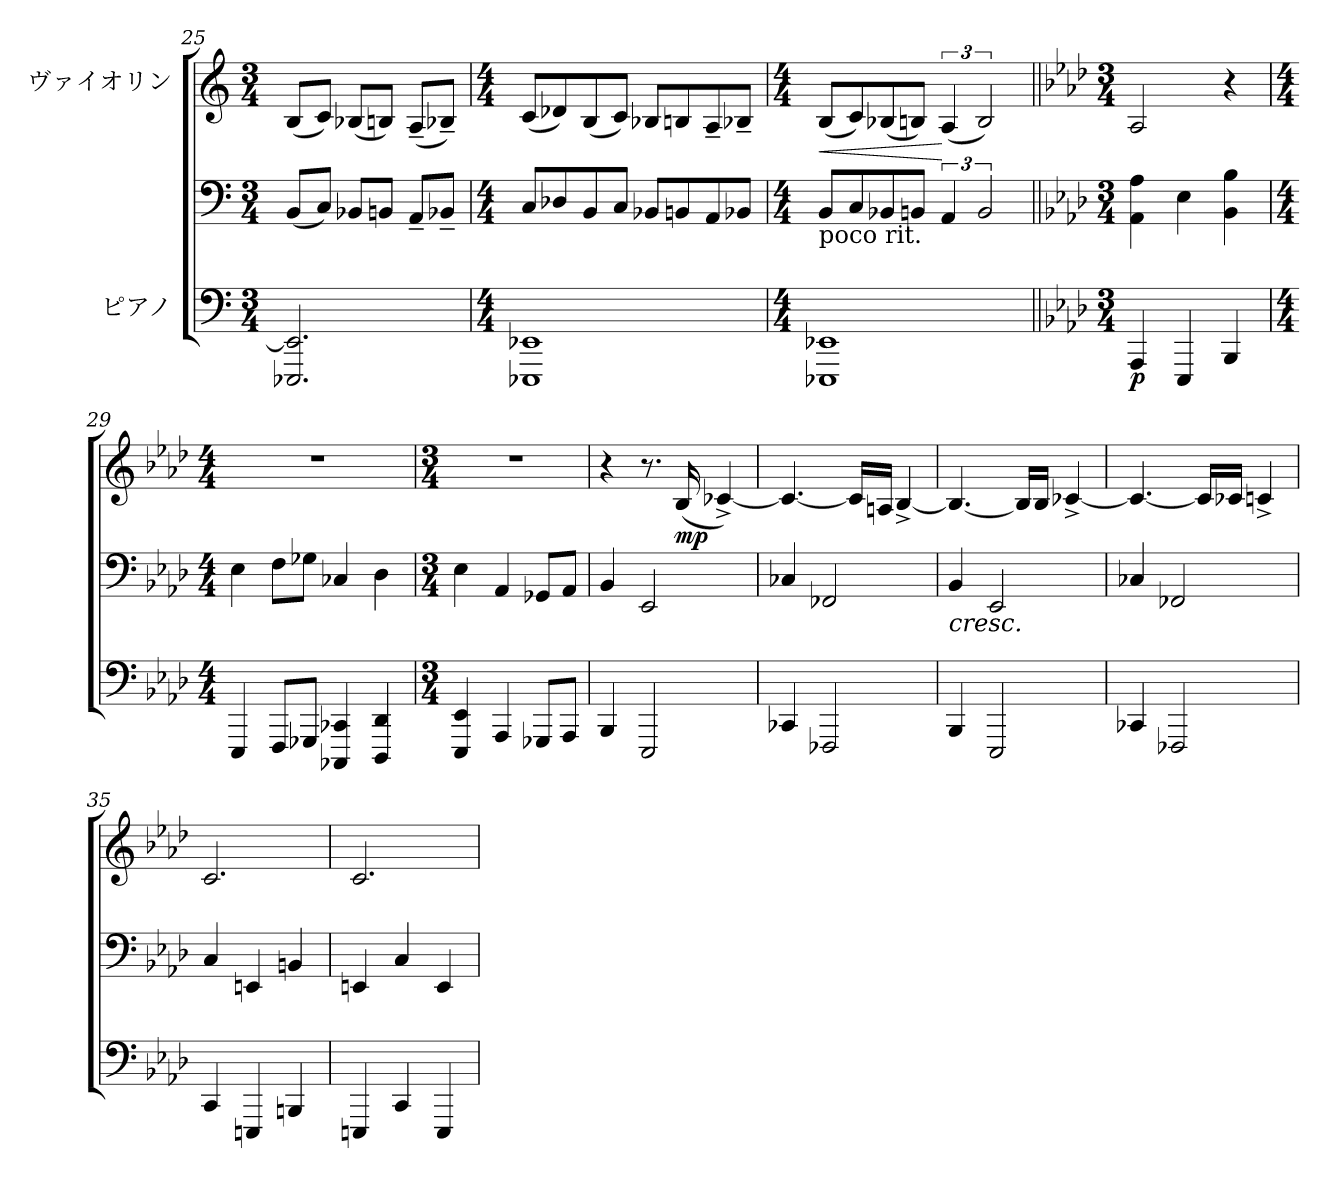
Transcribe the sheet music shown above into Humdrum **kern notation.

**kern	**kern	**dynam	**kern	**dynam
*part2	*part2	*part2	*part1	*part1
*staff3	*staff2	*staff2/3	*staff1	*staff1
*I"ピアノ	*	*	*I"ヴァイオリン	*
!!LO:LB:g=z
*clefF4	*clefF4	*	*clefG2	*
*k[]	*k[]	*	*k[]	*
*M3/4	*M3/4	*	*M3/4	*
=25	=25	=25	=25	=25
2.EEE-X/ 2.EE-/]	(<8BB/L	.	(<8B/L	.
.	8C/J)	.	8c/J)	.
.	8BB-X/L	.	(<8B-X/L	.
.	8BBn/J	.	8Bn/J)	.
.	8AA~/L	.	(<8A~/L	.
.	8BB-X~/J	.	8B-X~/J)	.
=26	=26	=26	=26	=26
*M4/4	*M4/4	*	*M4/4	*
1EEE-X 1EE-X	8C/L	.	(<8c/L	.
.	8D-X/	.	8d-X/)	.
.	8BB/	.	(<8B/	.
.	8C/J	.	8c/J)	.
.	8BB-X/L	.	8B-X/L	.
.	8BBn/	.	8Bn/	.
.	8AA/	.	8A~/	.
.	8BB-X/J	.	8B-X~/J	.
=27	=27	=27	=27	=27
*M4/4	*M4/4	*	*M4/4	*
!	!LO:TX:b:t=poco rit.	!	!	!
!	!	!	!	!LO:HP:b
1EEE-X 1EE-X	8BB/L	.	(<8B/L	<
.	8C/	.	8c/)	.
.	8BB-X/	.	(<8B-X/	.
.	8BBn/J	.	8Bn/J)	.
.	6AA/	.	(<6A/	[
.	3BB/	.	3B/)	.
!!LO:LB:g=z
=28||	=28||	=28||	=28||	=28||
*k[b-e-a-d-]	*k[b-e-a-d-]	*	*k[b-e-a-d-]	*
*M3/4	*M3/4	*	*M3/4	*
!	!	!LO:DY:b=2	!	!
4AAA-/	4AA-\ 4A-\	p	2A-/	.
4EEE-/	4E-\	.	.	.
4BBB-/	4BB-\ 4B-\	.	4r	.
=29	=29	=29	=29	=29
*M4/4	*M4/4	*	*M4/4	*
4EEE-/	4E-\	.	1r	.
8FFF/L	8F\L	.	.	.
8GGG-X/J	8G-X\J	.	.	.
4CCC-X/ 4CC-X/	4C-X/	.	.	.
4DDD-/ 4DD-/	4D-\	.	.	.
=30	=30	=30	=30	=30
*M3/4	*M3/4	*	*M3/4	*
4EEE-/ 4EE-/	4E-\	.	2.r	.
4AAA-/	4AA-/	.	.	.
8GGG-X/L	8GG-X/L	.	.	.
8AAA-/J	8AA-/J	.	.	.
=31	=31	=31	=31	=31
4BBB-/	4BB-/	.	4r	.
2EEE-/	2EE-/	.	8.r	.
!	!	!	!	!LO:DY:b
.	.	.	(<16B-/	mp
.	.	.	[4c-X^/)	.
=32	=32	=32	=32	=32
4CC-X/	4C-X/	.	4.c-/_	.
2FFF-X/	2FF-X/	.	.	.
.	.	.	16c-/LL]	.
.	.	.	16An/JJ	.
.	.	.	[4B-^/	.
!!LO:PB:g=z
=33	=33	=33	=33	=33
!	!LO:TX:b:i:t=cresc.	!	!	!
4BBB-/	4BB-/	.	4.B-/_	.
2EEE-/	2EE-/	.	.	.
.	.	.	16B-/LL]	.
.	.	.	16B-/JJ	.
.	.	.	[4c-X^/	.
=34	=34	=34	=34	=34
4CC-X/	4C-X/	.	4.c-/_	.
2FFF-X/	2FF-X/	.	.	.
.	.	.	16c-/LL]	.
.	.	.	16c-X/JJ	.
.	.	.	4cn^/	.
=35	=35	=35	=35	=35
4CC/	4C/	.	2.c/	.
4EEEn/	4EEn/	.	.	.
4BBBn/	4BBn/	.	.	.
=36	=36	=36	=36	=36
4EEEn/	4EEn/	.	2.c/	.
4CC/	4C/	.	.	.
4EEE/	4EE/	.	.	.
=	=	=	=	=
*-	*-	*-	*-	*-
